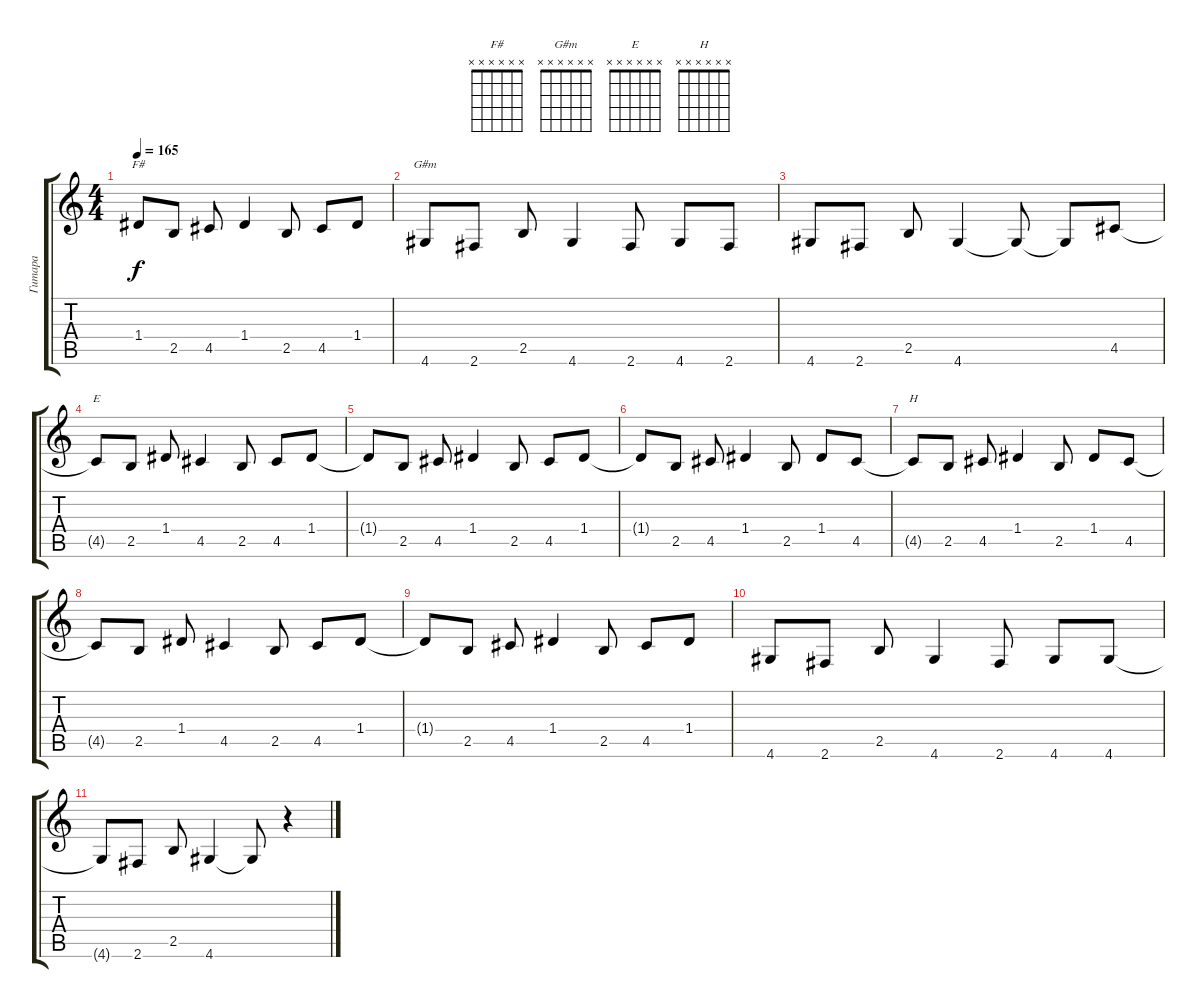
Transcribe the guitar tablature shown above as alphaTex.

\track ("Гитара" "Гитара") {instrument distortionguitar}
\staff {score tabs}
\tuning (E4 B3 G3 D3 A2 E2) {hide}
\chord ("F#" x x x x x x)
\chord ("G#m" x x x x x x)
\chord ("E" x x x x x x)
\chord ("H" x x x x x x)
\ts (4 4)
\tempo 165
\clef g2
\ks c
1.4{t}.8{ch "F#" dy f} 2.5.8 4.5.8 1.4.4 2.5.8 4.5.8 1.4.8 |
4.6.8{ch "G#m"} 2.6.8 2.5.8 4.6.4 2.6.8 4.6.8 2.6.8 |
4.6.8 2.6.8 2.5.8 4.6.4 4.6{t}.8 4.6{t}.8 4.5.8 |
4.5{t}.8{ch "E"} 2.5.8 1.4.8 4.5.4 2.5.8 4.5.8 1.4.8 |
1.4{t}.8 2.5.8 4.5.8 1.4.4 2.5.8 4.5.8 1.4.8 |
1.4{t}.8 2.5.8 4.5.8 1.4.4 2.5.8 1.4.8 4.5.8 |
4.5{t}.8{ch "H"} 2.5.8 4.5.8 1.4.4 2.5.8 1.4.8 4.5.8 |
4.5{t}.8 2.5.8 1.4.8 4.5.4 2.5.8 4.5.8 1.4.8 |
1.4{t}.8 2.5.8 4.5.8 1.4.4 2.5.8 4.5.8 1.4.8 |
4.6.8 2.6.8 2.5.8 4.6.4 2.6.8 4.6.8 4.6.8 |
4.6{t}.8 2.6.8 2.5.8 4.6.4 4.6{t}.8 r.4
